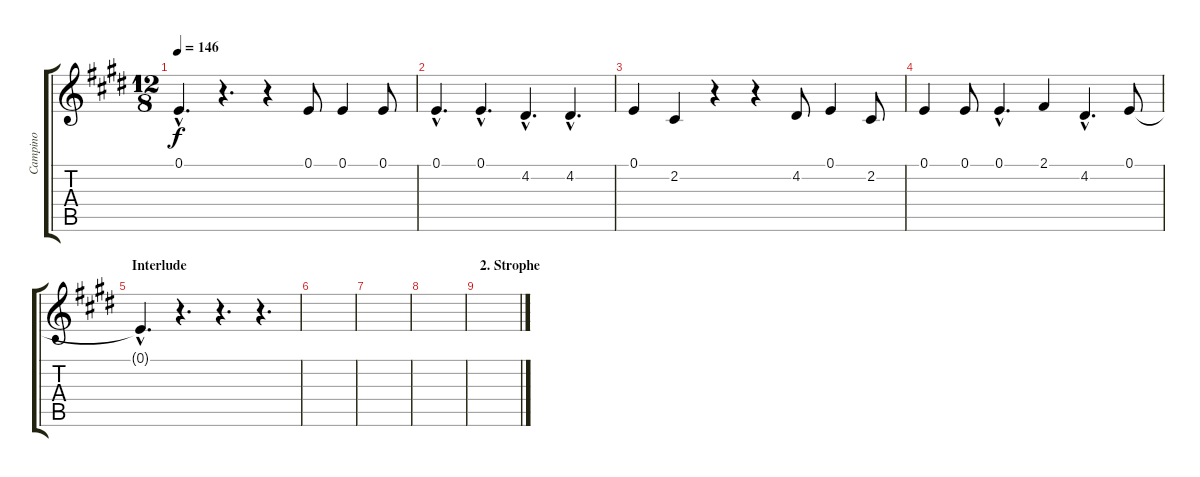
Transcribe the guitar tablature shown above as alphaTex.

\track ("Campino" "Campino") {instrument lead6voice}
\staff {score tabs}
\tuning (E4 B3 G3 D3 A2 E2) {hide}
\ts (12 8)
\tempo 146
\clef g2
\ks e
0.1{hac}.4{d dy f} r.4{d} r.4 0.1.8 0.1.4 0.1.8 |
0.1{hac}.4{d} 0.1{hac}.4{d} 4.2{hac}.4{d} 4.2{hac}.4{d} |
0.1.4 2.2.4 r.4 r.4 4.2.8 0.1.4 2.2.8 |
0.1.4 0.1.8 0.1{hac}.4{d} 2.1.4 4.2{hac}.4{d} 0.1.8 |
\section ("" "Interlude")
0.1{hac t}.4{d} r.4{d} r.4{d} r.4{d} |
|
|
|
\section ("" "2. Strophe")
